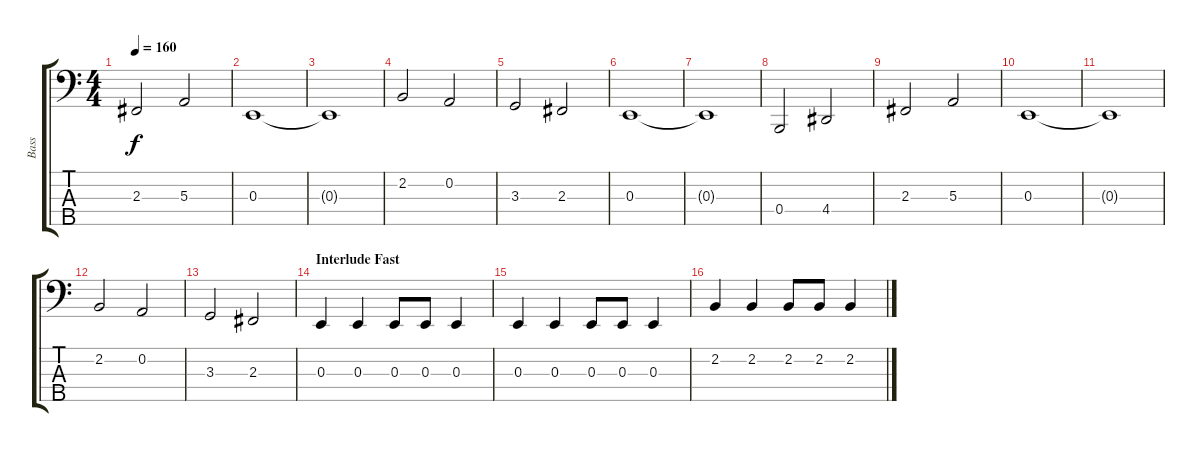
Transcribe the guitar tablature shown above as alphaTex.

\track ("Bass" "Bass") {instrument electricbasspick}
\staff {score tabs}
\tuning (D2 A1 E1 B0 Gb0) {hide}
\ts (4 4)
\tempo 160
\clef f4
\ks c
2.3.2{dy f} 5.3.2 |
0.3.1 |
0.3{t}.1 |
2.2.2 0.2.2 |
3.3.2 2.3.2 |
0.3.1 |
0.3{t}.1 |
0.4.2 4.4.2 |
2.3.2 5.3.2 |
0.3.1 |
0.3{t}.1 |
2.2.2 0.2.2 |
3.3.2 2.3.2 |
\section ("" "Interlude Fast")
0.3.4 0.3.4 0.3.8 0.3.8 0.3.4 |
0.3.4 0.3.4 0.3.8 0.3.8 0.3.4 |
2.2.4 2.2.4 2.2.8 2.2.8 2.2.4
